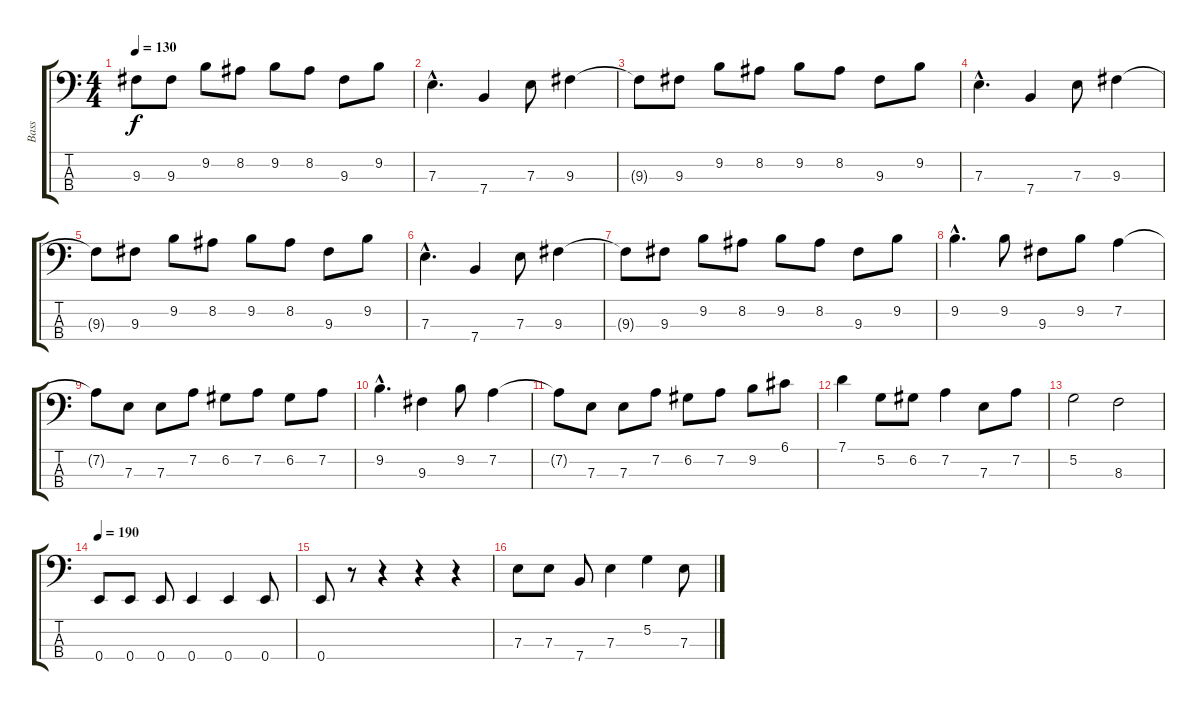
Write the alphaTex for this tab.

\track ("Bass" "Bass") {instrument electricbassfinger}
\staff {score tabs}
\tuning (G2 D2 A1 E1) {hide}
\ts (4 4)
\tempo 130
\clef f4
\ks c
9.3{t}.8{dy f} 9.3.8 9.2.8 8.2.8 9.2.8 8.2.8 9.3.8 9.2.8 |
7.3{hac}.4{d} 7.4.4 7.3.8 9.3.4 |
9.3{t}.8 9.3.8 9.2.8 8.2.8 9.2.8 8.2.8 9.3.8 9.2.8 |
7.3{hac}.4{d} 7.4.4 7.3.8 9.3.4 |
9.3{t}.8 9.3.8 9.2.8 8.2.8 9.2.8 8.2.8 9.3.8 9.2.8 |
7.3{hac}.4{d} 7.4.4 7.3.8 9.3.4 |
9.3{t}.8 9.3.8 9.2.8 8.2.8 9.2.8 8.2.8 9.3.8 9.2.8 |
9.2{hac}.4{d} 9.2.8 9.3.8 9.2.8 7.2.4 |
7.2{t}.8 7.3.8 7.3.8 7.2.8 6.2.8 7.2.8 6.2.8 7.2.8 |
9.2{hac}.4{d} 9.3.4 9.2.8 7.2.4 |
7.2{t}.8 7.3.8 7.3.8 7.2.8 6.2.8 7.2.8 9.2.8 6.1.8 |
7.1.4 5.2.8 6.2.8 7.2.4 7.3.8 7.2.8 |
5.2.2 8.3.2 |
\tempo 190
0.4.8 0.4.8 0.4.8 0.4.4 0.4.4 0.4.8 |
0.4.8 r.8 r.4 r.4 r.4 |
7.3.8 7.3.8 7.4.8 7.3.4 5.2.4 7.3.8
